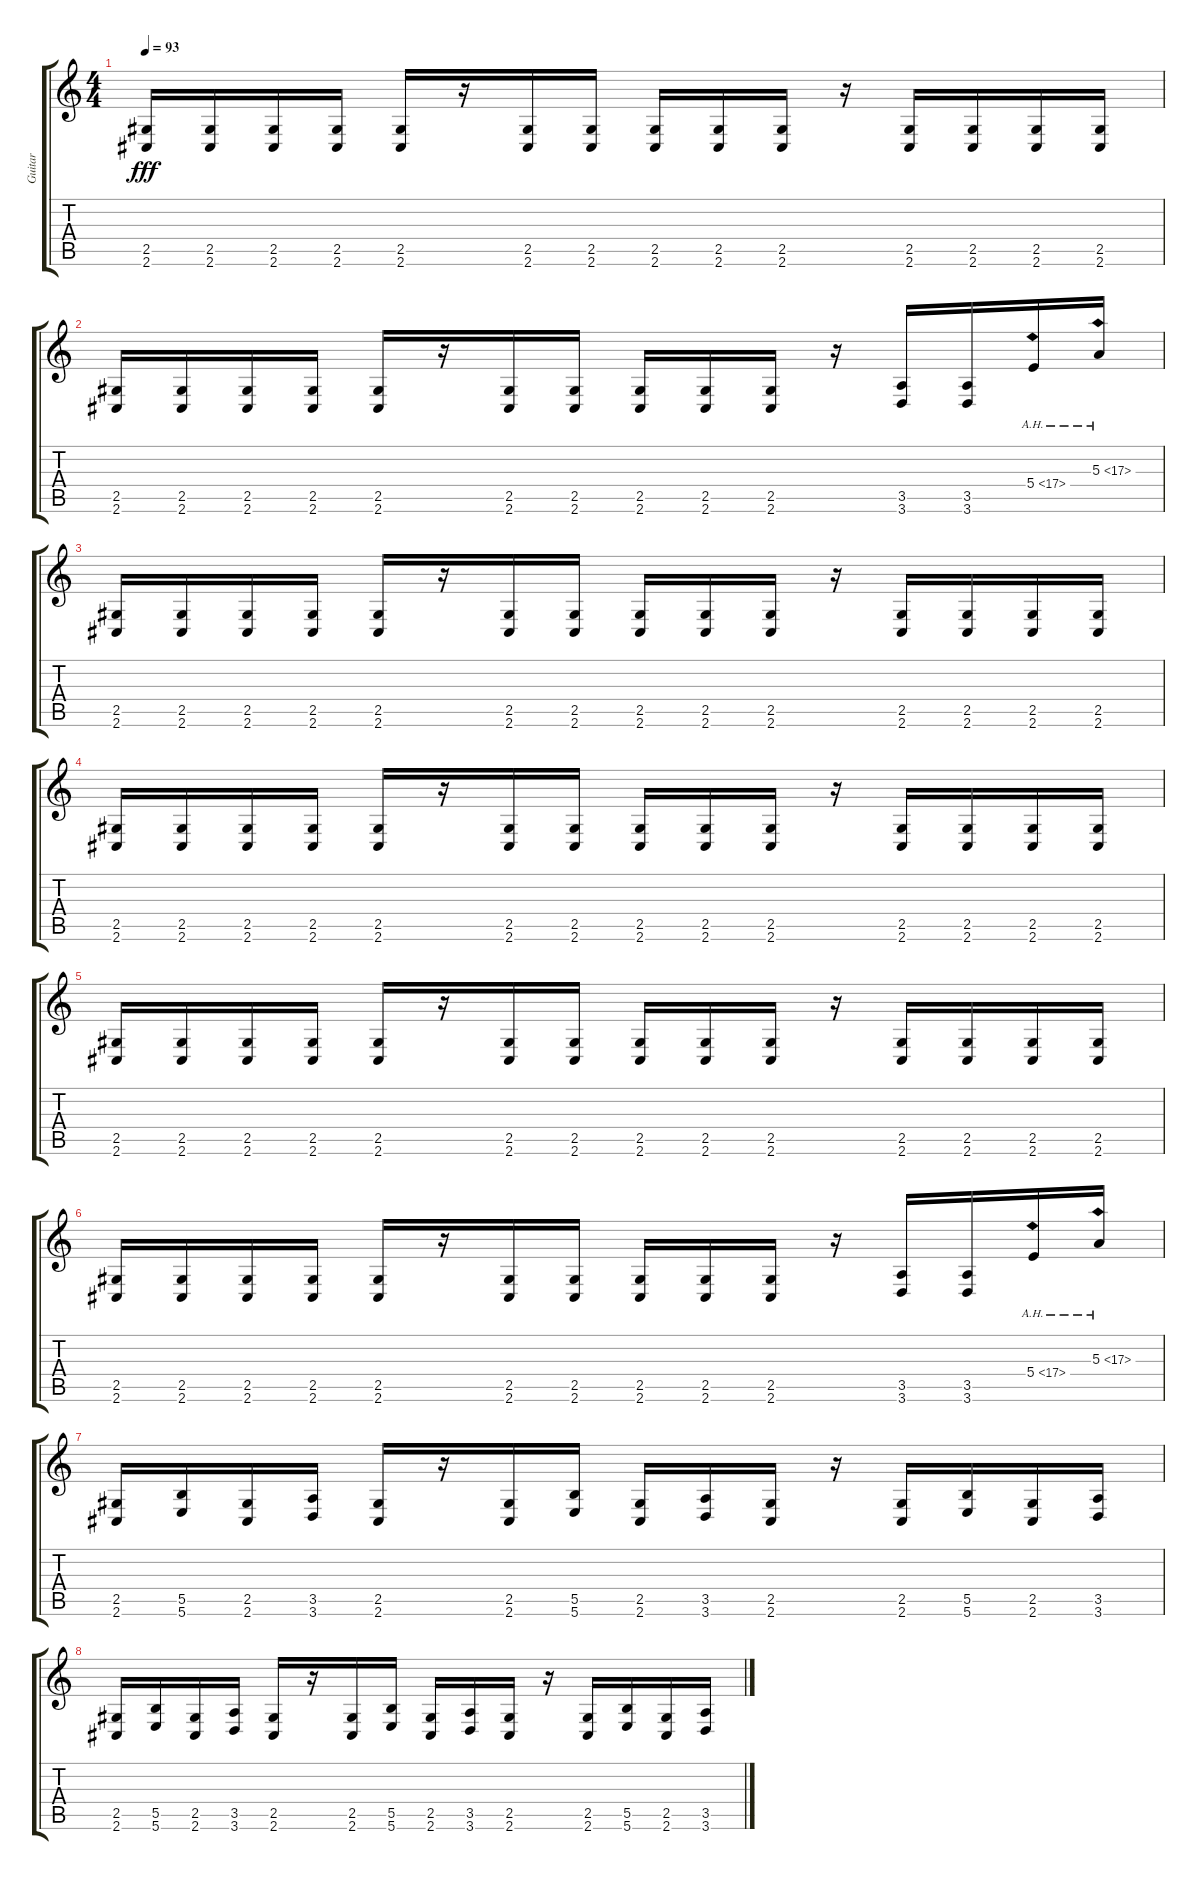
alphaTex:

\track ("Guitar" "Guitar") {instrument overdrivenguitar}
\staff {score tabs}
\tuning (Db4 Ab3 E3 B2 Gb2 B1) {hide}
\ts (4 4)
\tempo 93
\clef g2
\ks c
(2.5 2.6).16{dy fff} (2.5 2.6).16 (2.5 2.6).16 (2.5 2.6).16 (2.5 2.6).16 r.16 (2.5 2.6).16 (2.5 2.6).16 (2.5 2.6).16 (2.5 2.6).16 (2.5 2.6).16 r.16 (2.5 2.6).16 (2.5 2.6).16 (2.5 2.6).16 (2.5 2.6).16 |
(2.5 2.6).16 (2.5 2.6).16 (2.5 2.6).16 (2.5 2.6).16 (2.5 2.6).16 r.16 (2.5 2.6).16 (2.5 2.6).16 (2.5 2.6).16 (2.5 2.6).16 (2.5 2.6).16 r.16 (3.5 3.6).16 (3.5 3.6).16 5.4{ah 12}.16 5.3{ah 12}.16 |
(2.5 2.6).16 (2.5 2.6).16 (2.5 2.6).16 (2.5 2.6).16 (2.5 2.6).16 r.16 (2.5 2.6).16 (2.5 2.6).16 (2.5 2.6).16 (2.5 2.6).16 (2.5 2.6).16 r.16 (2.5 2.6).16 (2.5 2.6).16 (2.5 2.6).16 (2.5 2.6).16 |
(2.5 2.6).16 (2.5 2.6).16 (2.5 2.6).16 (2.5 2.6).16 (2.5 2.6).16 r.16 (2.5 2.6).16 (2.5 2.6).16 (2.5 2.6).16 (2.5 2.6).16 (2.5 2.6).16 r.16 (2.5 2.6).16 (2.5 2.6).16 (2.5 2.6).16 (2.5 2.6).16 |
(2.5 2.6).16 (2.5 2.6).16 (2.5 2.6).16 (2.5 2.6).16 (2.5 2.6).16 r.16 (2.5 2.6).16 (2.5 2.6).16 (2.5 2.6).16 (2.5 2.6).16 (2.5 2.6).16 r.16 (2.5 2.6).16 (2.5 2.6).16 (2.5 2.6).16 (2.5 2.6).16 |
(2.5 2.6).16 (2.5 2.6).16 (2.5 2.6).16 (2.5 2.6).16 (2.5 2.6).16 r.16 (2.5 2.6).16 (2.5 2.6).16 (2.5 2.6).16 (2.5 2.6).16 (2.5 2.6).16 r.16 (3.5 3.6).16 (3.5 3.6).16 5.4{ah 12}.16 5.3{ah 12}.16 |
(2.5 2.6).16 (5.5 5.6).16 (2.5 2.6).16 (3.5 3.6).16 (2.5 2.6).16 r.16 (2.5 2.6).16 (5.5 5.6).16 (2.5 2.6).16 (3.5 3.6).16 (2.5 2.6).16 r.16 (2.5 2.6).16 (5.5 5.6).16 (2.5 2.6).16 (3.5 3.6).16 |
(2.5 2.6).16 (5.5 5.6).16 (2.5 2.6).16 (3.5 3.6).16 (2.5 2.6).16 r.16 (2.5 2.6).16 (5.5 5.6).16 (2.5 2.6).16 (3.5 3.6).16 (2.5 2.6).16 r.16 (2.5 2.6).16 (5.5 5.6).16 (2.5 2.6).16 (3.5 3.6).16
